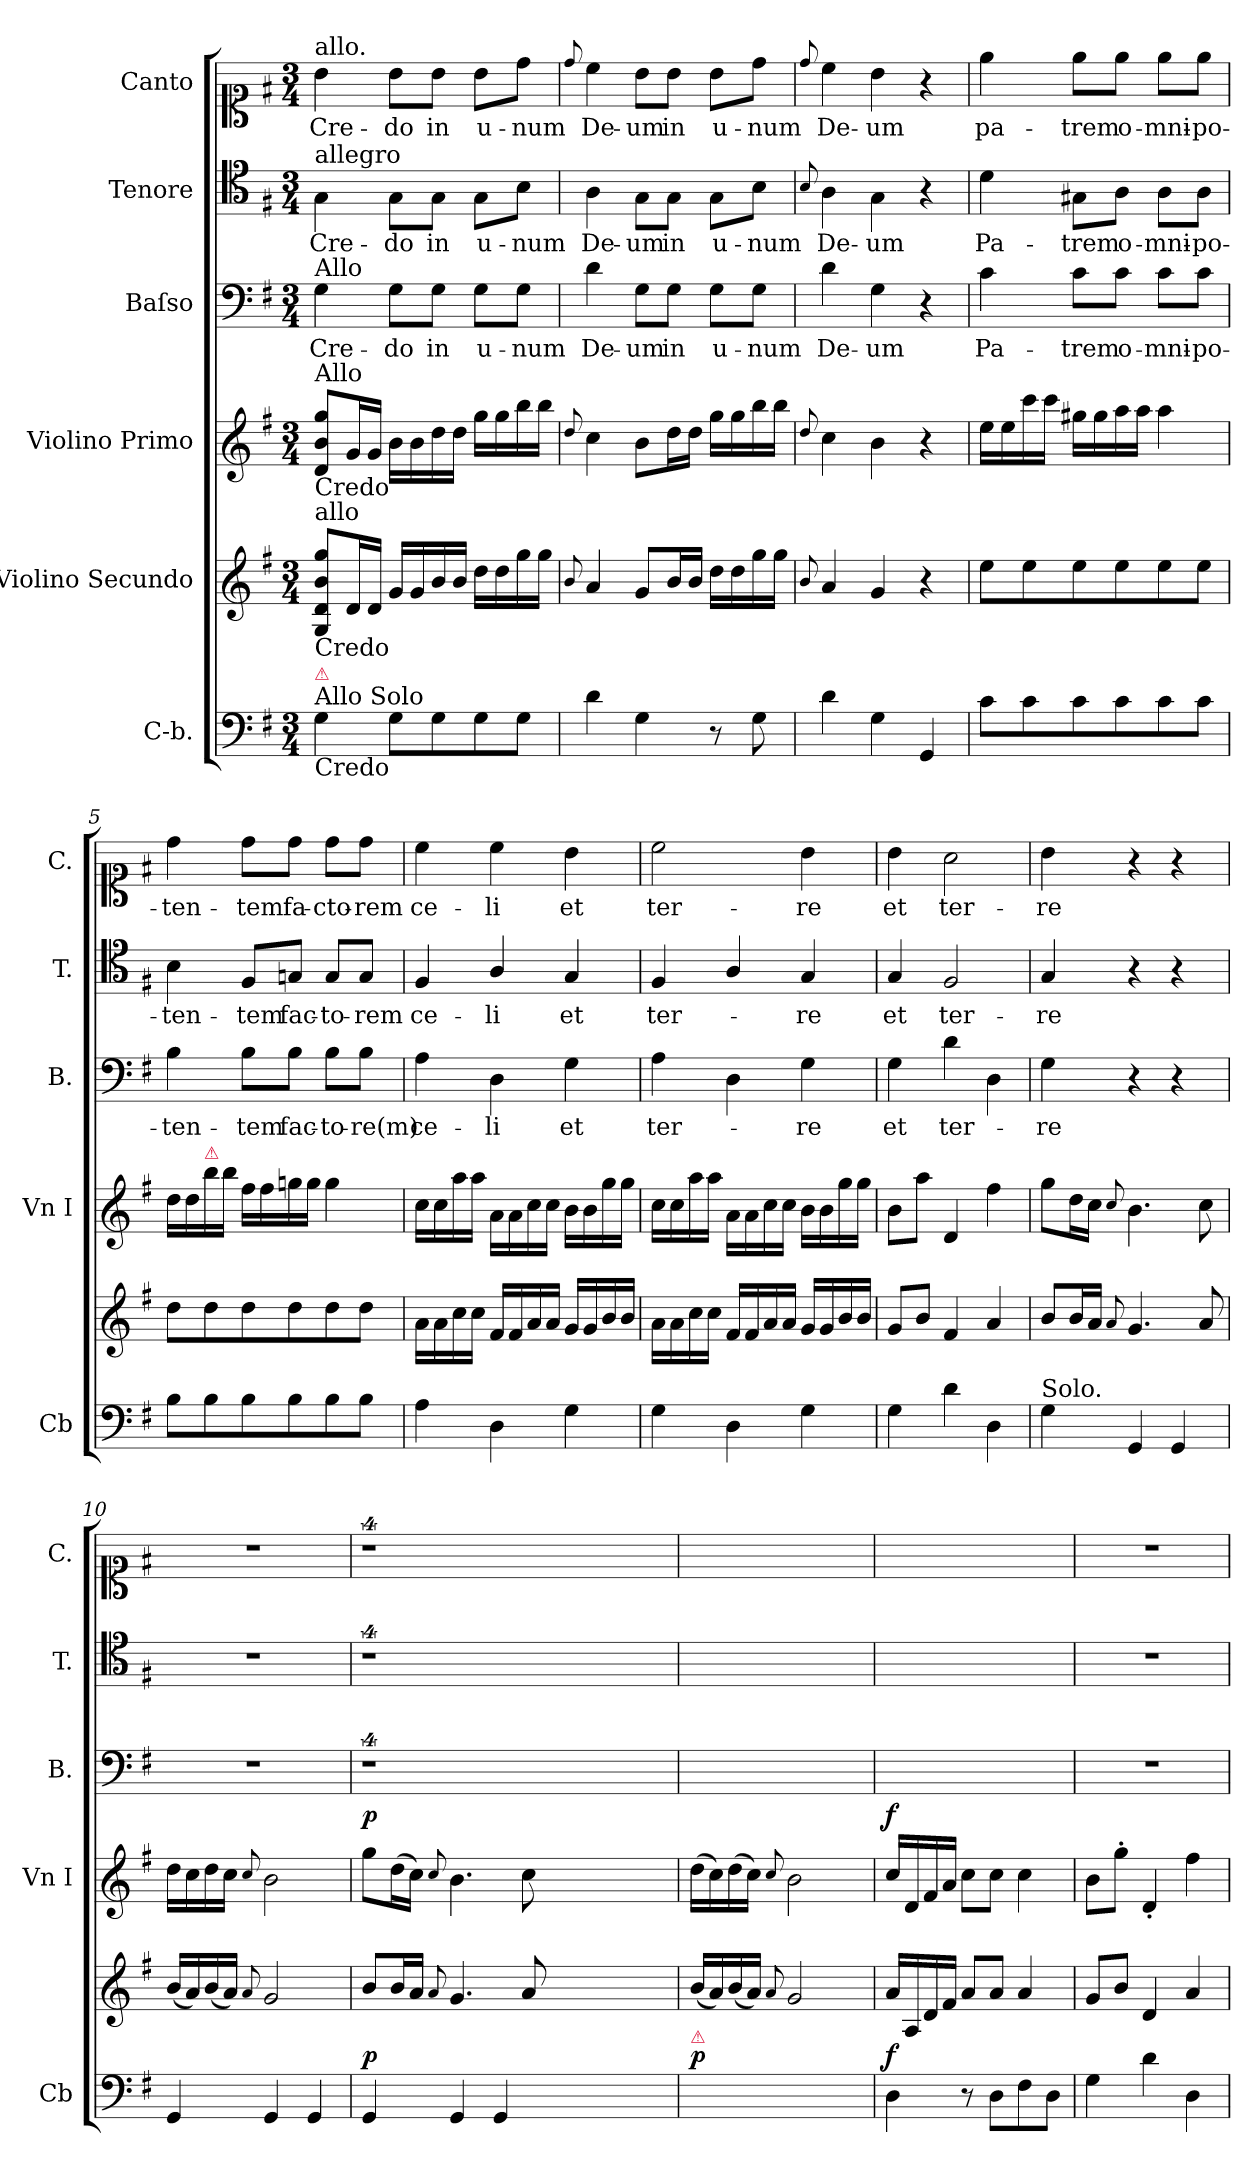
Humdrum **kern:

**kern	**dynam	**kern	**kern	**dynam	**kern	**text	**kern	**text	**kern	**text
*part6	*part6	*part5	*part4	*part4	*part3	*part3	*part2	*part2	*part1	*part1
*staff6	*staff6	*staff5	*staff4	*staff4	*staff3	*staff3	*staff2	*staff2	*staff1	*staff1
*I"C-b.	*	*I"Violino Secundo	*I"Violino Primo	*	*I"Baſso	*	*I"Tenore	*	*I"Canto	*
*I'Cb	*	*	*I'Vn I	*	*I'B.	*	*I'T.	*	*I'C.	*
*clefF4	*	*clefG2	*clefG2	*	*clefF4	*	*clefC4	*	*clefC1	*
*k[f#]	*	*k[f#]	*k[f#]	*	*k[f#]	*	*k[f#]	*	*k[f#]	*
*M3/4	*	*M3/4	*M3/4	*	*M3/4	*	*M3/4	*	*M3/4	*
=1	=1	=1	=1	=1	=1	=1	=1	=1	=1	=1
!	!	!	!	!	!	!	!	!	!LO:TX:a:t=allo.	!
!	!	!	!	!	!	!	!LO:TX:a:t=allegro	!	!	!
!	!	!	!	!	!LO:TX:a:t=Allo	!	!	!	!	!
!	!	!	!LO:TX:a:t=Allo	!	!	!	!	!	!	!
!	!	!	!LO:TX:b:t=Credo	!	!	!	!	!	!	!
!	!	!LO:TX:a:t=allo	!	!	!	!	!	!	!	!
!	!	!LO:TX:b:t=Credo	!	!	!	!	!	!	!	!
!LO:TX:a:t=Allo Solo	!	!	!	!	!	!	!	!	!	!
!LO:TX:b:t=Credo	!	!	!	!	!	!	!	!	!	!
!LO:TX:a:color=crimson:t=⚠	!	!	!	!	!	!	!	!	!	!
4G\	.	8G/ 8d/ 8b/ 8gg/L	8d/ 8b/ 8gg/L	.	4G\	Cre-	4G\	Cre-	4b\	Cre-
.	.	16d/L	16g/L	.	.	.	.	.	.	.
.	.	16d/JJ	16g/JJ	.	.	.	.	.	.	.
8G\L	.	16g/LL	16b\LL	.	8G\L	-do	8G\L	-do	8b\L	-do
.	.	16g/	16b\	.	.	.	.	.	.	.
8G\	.	16b/	16dd\	.	8G\J	in	8G\J	in	8b\J	in
.	.	16b/JJ	16dd\JJ	.	.	.	.	.	.	.
8G\	.	16dd\LL	16gg\LL	.	8G\L	u-	8G\L	u-	8b\L	u-
.	.	16dd\	16gg\	.	.	.	.	.	.	.
8G\J	.	16gg\	16bb\	.	8G\J	-num	8B\J	-num	8dd\J	-num
.	.	16gg\JJ	16bb\JJ	.	.	.	.	.	.	.
=2	=2	=2	=2	=2	=2	=2	=2	=2	=2	=2
.	.	8qqb/	8qqdd/	.	.	.	.	.	8qqdd/	.
4d\	.	4a/	4cc\	.	4d\	De-	4A\	De-	4cc\	De-
4G\	.	8g/L	8b\L	.	8G\L	-um	8G\L	-um	8b\L	-um
.	.	16b/L	16dd\L	.	8G\J	in	8G\J	in	8b\J	in
.	.	16b/JJ	16dd\JJ	.	.	.	.	.	.	.
8r	.	16dd\LL	16gg\LL	.	8G\L	u-	8G\L	u-	8b\L	u-
.	.	16dd\	16gg\	.	.	.	.	.	.	.
8G\	.	16gg\	16bb\	.	8G\J	-num	8B\J	-num	8dd\J	-num
.	.	16gg\JJ	16bb\JJ	.	.	.	.	.	.	.
=3	=3	=3	=3	=3	=3	=3	=3	=3	=3	=3
.	.	8qqb/	8qqdd/	.	.	.	8qqB/	.	8qqdd/	.
4d\	.	4a/	4cc\	.	4d\	De-	4A\	De-	4cc\	De-
4G\	.	4g/	4b\	.	4G\	-um	4G\	-um	4b\	-um
4GG/	.	4r	4r	.	4r	.	4r	.	4r	.
=4	=4	=4	=4	=4	=4	=4	=4	=4	=4	=4
8c\L	.	8ee\L	16ee\LL	.	4c\	Pa-	4d\	Pa-	4ee\	pa-
.	.	.	16ee\	.	.	.	.	.	.	.
8c\	.	8ee\	16ccc\	.	.	.	.	.	.	.
.	.	.	16ccc\JJ	.	.	.	.	.	.	.
8c\	.	8ee\	16gg#X\LL	.	8c\L	-trem	8G#X\L	-trem	8ee\L	-trem
.	.	.	16gg#\	.	.	.	.	.	.	.
8c\	.	8ee\	16aa\	.	8c\J	o-	8A\J	o-	8ee\J	o-
.	.	.	16aa\JJ	.	.	.	.	.	.	.
8c\	.	8ee\	4aa\	.	8c\L	-mni-	8A\L	-mni-	8ee\L	-mni-
8c\J	.	8ee\J	.	.	8c\J	-po-	8A\J	-po-	8ee\J	-po-
=5	=5	=5	=5	=5	=5	=5	=5	=5	=5	=5
8B\L	.	8dd\L	16dd\LL	.	4B\	-ten-	4B\	-ten-	4dd\	-ten-
.	.	.	16dd\	.	.	.	.	.	.	.
!	!	!	!LO:TX:a:color=crimson:t=⚠	!	!	!	!	!	!	!
8B\	.	8dd\	16bb\	.	.	.	.	.	.	.
.	.	.	16bb\JJ	.	.	.	.	.	.	.
8B\	.	8dd\	16ff#\LL	.	8B\L	-tem	8F#/L	-tem	8dd\L	-tem
.	.	.	16ff#\	.	.	.	.	.	.	.
8B\	.	8dd\	16ggn\	.	8B\J	fac-	8Gn/J	fac-	8dd\J	fa-
.	.	.	16gg\JJ	.	.	.	.	.	.	.
8B\	.	8dd\	4gg\	.	8B\L	-to-	8G/L	-to-	8dd\L	-cto-
8B\J	.	8dd\J	.	.	8B\J	-re(m)	8G/J	-rem	8dd\J	-rem
=6	=6	=6	=6	=6	=6	=6	=6	=6	=6	=6
4A\	.	16a\LL	16cc\LL	.	4A\	ce-	4F#/	ce-	4cc\	ce-
.	.	16a\	16cc\	.	.	.	.	.	.	.
.	.	16cc\	16aa\	.	.	.	.	.	.	.
.	.	16cc\JJ	16aa\JJ	.	.	.	.	.	.	.
4D\	.	16f#/LL	16a\LL	.	4D\	-li	4A/	-li	4cc\	-li
.	.	16f#/	16a\	.	.	.	.	.	.	.
.	.	16a/	16cc\	.	.	.	.	.	.	.
.	.	16a/JJ	16cc\JJ	.	.	.	.	.	.	.
4G\	.	16g/LL	16b\LL	.	4G\	et	4G/	et	4b\	et
.	.	16g/	16b\	.	.	.	.	.	.	.
.	.	16b/	16gg\	.	.	.	.	.	.	.
.	.	16b/JJ	16gg\JJ	.	.	.	.	.	.	.
=7	=7	=7	=7	=7	=7	=7	=7	=7	=7	=7
4G\	.	16a\LL	16cc\LL	.	4A\	ter-	4F#/	ter-	2cc\	ter-
.	.	16a\	16cc\	.	.	.	.	.	.	.
.	.	16cc\	16aa\	.	.	.	.	.	.	.
.	.	16cc\JJ	16aa\JJ	.	.	.	.	.	.	.
4D\	.	16f#/LL	16a\LL	.	4D\	.	4A/	.	.	.
.	.	16f#/	16a\	.	.	.	.	.	.	.
.	.	16a/	16cc\	.	.	.	.	.	.	.
.	.	16a/JJ	16cc\JJ	.	.	.	.	.	.	.
4G\	.	16g/LL	16b\LL	.	4G\	-re	4G/	-re	4b\	-re
.	.	16g/	16b\	.	.	.	.	.	.	.
.	.	16b/	16gg\	.	.	.	.	.	.	.
.	.	16b/JJ	16gg\JJ	.	.	.	.	.	.	.
=8	=8	=8	=8	=8	=8	=8	=8	=8	=8	=8
4G\	.	8g/L	8b\L	.	4G\	et	4G/	et	4b\	et
.	.	8b/J	8aa\J	.	.	.	.	.	.	.
4d\	.	4f#/	4d/	.	4d\	ter-	2F#/	ter-	2a\	ter-
4D\	.	4a/	4ff#\	.	4D\	.	.	.	.	.
=9	=9	=9	=9	=9	=9	=9	=9	=9	=9	=9
!LO:TX:a:t=Solo.	!	!	!	!	!	!	!	!	!	!
4G\	.	8b/L	8gg\L	.	4G\	-re	4G/	-re	4b\	-re
.	.	16b/L	16dd\L	.	.	.	.	.	.	.
.	.	16a/JJ	16cc\JJ	.	.	.	.	.	.	.
.	.	8qqa/	8qqcc/	.	.	.	.	.	.	.
4GG/	.	4.g/	4.b\	.	4r	.	4r	.	4r	.
4GG/	.	.	.	.	4r	.	4r	.	4r	.
.	.	8a/	8cc\	.	.	.	.	.	.	.
=10	=10	=10	=10	=10	=10	=10	=10	=10	=10	=10
4GG/	.	(16b/LL	16dd\LL	.	2.r	.	2.r	.	2.r	.
.	.	16a/)	16cc\	.	.	.	.	.	.	.
.	.	(16b/	16dd\	.	.	.	.	.	.	.
.	.	16a/JJ)	16cc\JJ	.	.	.	.	.	.	.
.	.	8qqa/	8qqcc/	.	.	.	.	.	.	.
4GG/	.	2g/	2b\	.	.	.	.	.	.	.
4GG/	.	.	.	.	.	.	.	.	.	.
=11	=11	=11	=11	=11	=11	=11	=11	=11	=11	=11
!	!LO:DY:a	!	!	!LO:DY:a	!	!	!	!	!	!
4GG/	p	8b/L	8gg\L	p	4%9r	.	4%9r	.	4%9r	.
.	.	16b/L	(16dd\L	.	.	.	.	.	.	.
.	.	16a/JJ	16cc\JJ)	.	.	.	.	.	.	.
.	.	8qqa/	8qqcc/	.	.	.	.	.	.	.
4GG/	.	4.g/	4.b\	.	.	.	.	.	.	.
4GG/	.	.	.	.	.	.	.	.	.	.
.	.	8a/	8cc\	.	.	.	.	.	.	.
1.ryy	.	1.ryy	1.ryy	.	.	.	.	.	.	.
=12	=12	=12	=12	=12	=12	=12	=12	=12	=12	=12
!LO:TX:a:color=crimson:t=⚠	!	!	!	!	!	!	!	!	!	!
!	!LO:DY:a	!	!	!	!	!	!	!	!	!
4GG/yy	p	(16b/LL	(16dd\LL	.	2.ryy	.	2.ryy	.	2.ryy	.
.	.	16a/)	16cc\)	.	.	.	.	.	.	.
.	.	(16b/	(16dd\	.	.	.	.	.	.	.
.	.	16a/JJ)	16cc\JJ)	.	.	.	.	.	.	.
.	.	8qqa/	8qqcc/	.	.	.	.	.	.	.
4GG/yy	.	2g/	2b\	.	.	.	.	.	.	.
4GG/yy	.	.	.	.	.	.	.	.	.	.
=13	=13	=13	=13	=13	=13	=13	=13	=13	=13	=13
!	!LO:DY:a	!	!	!LO:DY:a	!	!	!	!	!	!
4D\	f	16a/LL	16cc/LL	f	2.ryy	.	2.ryy	.	2.ryy	.
.	.	16A/	16d/	.	.	.	.	.	.	.
.	.	16d/	16f#/	.	.	.	.	.	.	.
.	.	16f#/JJ	16a/JJ	.	.	.	.	.	.	.
8r	.	8a/L	8cc\L	.	.	.	.	.	.	.
8D\L	.	8a/J	8cc\J	.	.	.	.	.	.	.
8F#\	.	4a/	4cc\	.	.	.	.	.	.	.
8D\J	.	.	.	.	.	.	.	.	.	.
=14	=14	=14	=14	=14	=14	=14	=14	=14	=14	=14
4G\	.	8g/L	8b\L	.	2.r	.	2.r	.	2.r	.
.	.	8b/J	8gg'\J	.	.	.	.	.	.	.
4d\	.	4d/	4d'/	.	.	.	.	.	.	.
4D\	.	4a/	4ff#\	.	.	.	.	.	.	.
=	=	=	=	=	=	=	=	=	=	=
*-	*-	*-	*-	*-	*-	*-	*-	*-	*-	*-
